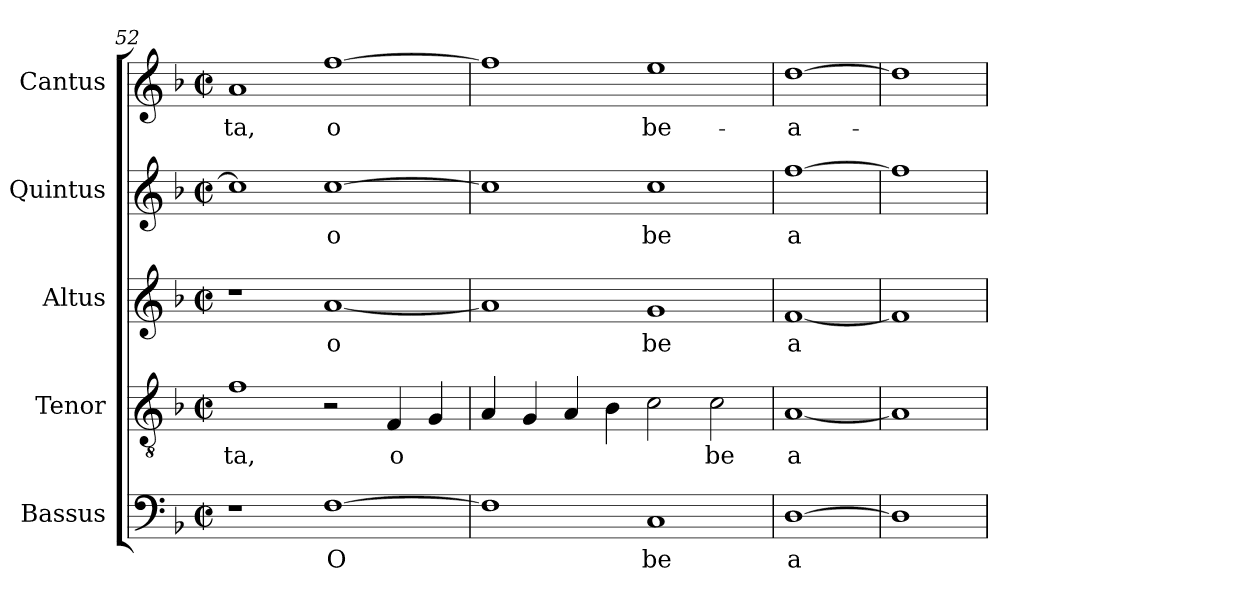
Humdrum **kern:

**kern	**text	**kern	**text	**kern	**text	**kern	**text	**kern	**text
*part5	*part5	*part4	*part4	*part3	*part3	*part2	*part2	*part1	*part1
*staff5	*staff5	*staff4	*staff4	*staff3	*staff3	*staff2	*staff2	*staff1	*staff1
*I"Bassus	*	*I"Tenor	*	*I"Altus	*	*I"Quintus	*	*I"Cantus	*
*clefF4	*	*clefGv2	*	*clefG2	*	*clefG2	*	*clefG2	*
*k[b-]	*	*k[b-]	*	*k[b-]	*	*k[b-]	*	*k[b-]	*
*F:	*	*F:	*	*F:	*	*F:	*	*F:	*
*M2/2	*	*M2/2	*	*M2/2	*	*M2/2	*	*M2/2	*
*met(c|)	*	*met(c|)	*	*met(c|)	*	*met(c|)	*	*met(c|)	*
=52	=52	=52	=52	=52	=52	=52	=52	=52	=52
!	!	!	!LO:LY:b:cj	!	!	!	!LO:LY:b:cj	!	!LO:LY:b:cj
1r	.	1f	ta,	1r	.	1cc]	.	1a	-ta,
!	!LO:LY:b:cj	!	!	!	!LO:LY:b:cj	!	!LO:LY:b:cj	!	!LO:LY:b:cj
[>1F	O	2r	.	[<1a	o	[>1cc	o	[>1ff	o
!	!	!	!LO:LY:b:cj	!	!	!	!	!	!
.	.	4F/	o	.	.	.	.	.	.
!	!	!	!LO:LY:b:cj	!	!	!	!	!	!
.	.	4G/	.	.	.	.	.	.	.
=53	=53	=53	=53	=53	=53	=53	=53	=53	=53
!	!LO:LY:b:cj	!	!LO:LY:b:cj	!	!LO:LY:b:cj	!	!LO:LY:b:cj	!	!LO:LY:b:cj
1F]	.	4A/	.	1a]	.	1cc]	.	1ff]	.
!	!	!	!LO:LY:b:cj	!	!	!	!	!	!
.	.	4G/	.	.	.	.	.	.	.
!	!	!	!LO:LY:b:cj	!	!	!	!	!	!
.	.	4A/	.	.	.	.	.	.	.
!	!	!	!LO:LY:b:cj	!	!	!	!	!	!
.	.	4B-\	.	.	.	.	.	.	.
!	!LO:LY:b:cj	!	!LO:LY:b:cj	!	!LO:LY:b:cj	!	!LO:LY:b:cj	!	!LO:LY:b:cj
1C	be	2c\	.	1g	be	1cc	be	1ee	be-
!	!	!	!LO:LY:b:cj	!	!	!	!	!	!
.	.	2c\	be	.	.	.	.	.	.
=54	=54	=54	=54	=54	=54	=54	=54	=54	=54
!	!LO:LY:b:cj	!	!LO:LY:b:cj	!	!LO:LY:b:cj	!	!LO:LY:b:cj	!	!LO:LY:b:cj
[1D	a	[1A	a	[1f	a	[1ff	a	[1dd	-a-
=55	=55	=55	=55	=55	=55	=55	=55	=55	=55
1D]	.	1A]	.	1f]	.	1ff]	.	1dd]	.
=	=	=	=	=	=	=	=	=	=
*-	*-	*-	*-	*-	*-	*-	*-	*-	*-
